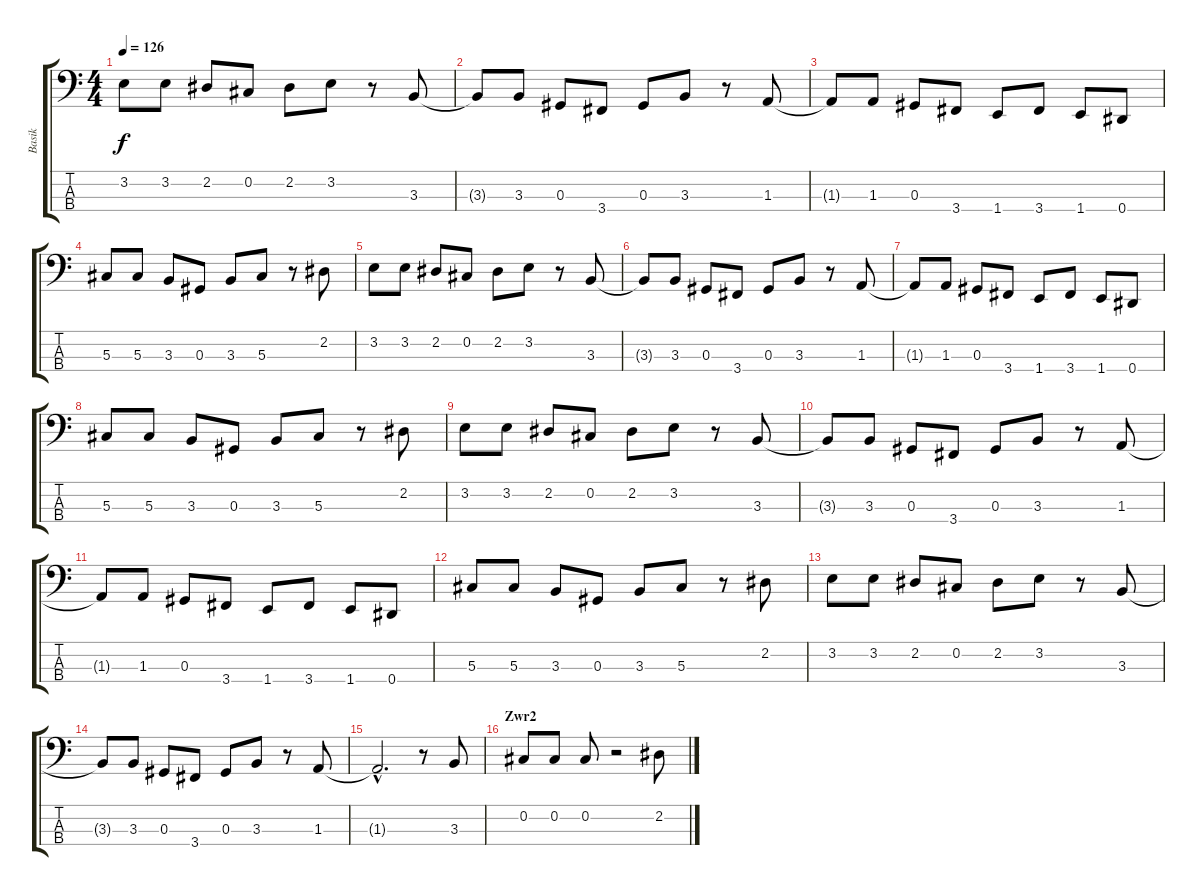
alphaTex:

\track ("Basik" "Basik") {instrument electricbassfinger}
\staff {score tabs}
\tuning (Gb2 Db2 Ab1 Eb1) {hide}
\ts (4 4)
\tempo 126
\clef f4
\ks c
3.2.8{dy f} 3.2.8 2.2.8 0.2.8 2.2.8 3.2.8 r.8 3.3.8 |
3.3{t}.8 3.3.8 0.3.8 3.4.8 0.3.8 3.3.8 r.8 1.3.8 |
1.3{t}.8 1.3.8 0.3.8 3.4.8 1.4.8 3.4.8 1.4.8 0.4.8 |
5.3.8 5.3.8 3.3.8 0.3.8 3.3.8 5.3.8 r.8 2.2.8 |
3.2.8 3.2.8 2.2.8 0.2.8 2.2.8 3.2.8 r.8 3.3.8 |
3.3{t}.8 3.3.8 0.3.8 3.4.8 0.3.8 3.3.8 r.8 1.3.8 |
1.3{t}.8 1.3.8 0.3.8 3.4.8 1.4.8 3.4.8 1.4.8 0.4.8 |
5.3.8 5.3.8 3.3.8 0.3.8 3.3.8 5.3.8 r.8 2.2.8 |
3.2.8 3.2.8 2.2.8 0.2.8 2.2.8 3.2.8 r.8 3.3.8 |
3.3{t}.8 3.3.8 0.3.8 3.4.8 0.3.8 3.3.8 r.8 1.3.8 |
1.3{t}.8 1.3.8 0.3.8 3.4.8 1.4.8 3.4.8 1.4.8 0.4.8 |
5.3.8 5.3.8 3.3.8 0.3.8 3.3.8 5.3.8 r.8 2.2.8 |
3.2.8 3.2.8 2.2.8 0.2.8 2.2.8 3.2.8 r.8 3.3.8 |
3.3{t}.8 3.3.8 0.3.8 3.4.8 0.3.8 3.3.8 r.8 1.3.8 |
1.3{hac t}.2{d} r.8 3.3.8 |
\section ("" "Zwr2")
0.2.8 0.2.8 0.2.8 r.2 2.2.8
